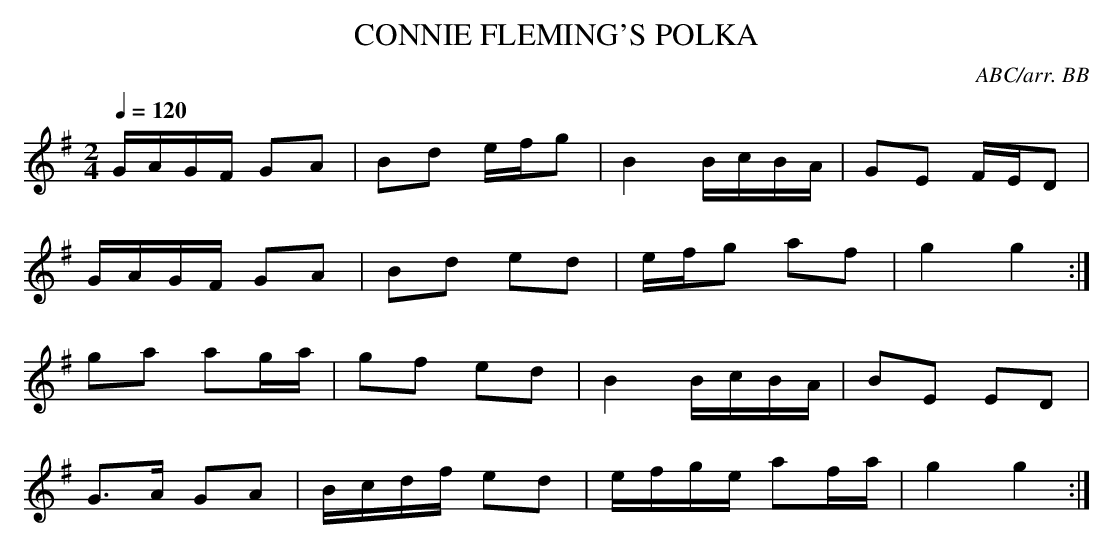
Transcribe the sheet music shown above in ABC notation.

X:1
T:CONNIE FLEMING'S POLKA
C:ABC/arr. BB
Q:1/4=120
L:1/8
M:2/4
K:G
G/A/G/F/ GA|Bd e/f/g|B2 B/c/B/A/|GE F/E/D|
G/A/G/F/ GA|Bd ed|e/f/g af|g2 g2 :|
ga ag/a/|gf ed|B2 B/c/B/A/|BE ED|
G>A GA|B/c/d/f/ ed|e/f/g/e/ af/a/|g2 g2 :|
